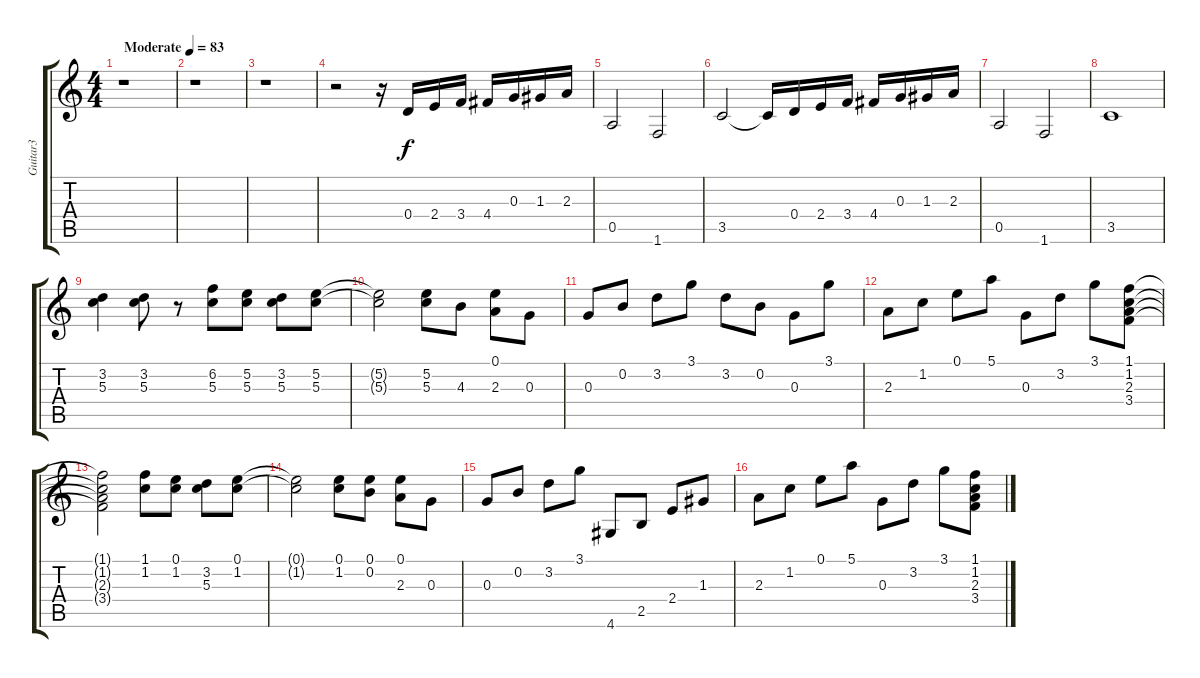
\track ("Guitar3" "Guitar3") {instrument distortionguitar}
\staff {score tabs}
\tuning (E4 B3 G3 D3 A2 E2) {hide}
\ts (4 4)
\tempo (83 "Moderate")
\clef g2
\ks c
r.1{dy f instrument distortionguitar} |
r.1 |
r.1 |
r.2 r.16 0.4.16 2.4.16 3.4.16 4.4.16 0.3.16 1.3.16 2.3.16 |
0.5.2 1.6.2 |
3.5.2 3.5{t}.16 0.4.16 2.4.16 3.4.16 4.4.16 0.3.16 1.3.16 2.3.16 |
0.5.2 1.6.2 |
3.5.1 |
(3.2 5.3).4 (3.2 5.3).8 r.8 (6.2 5.3).8 (5.2 5.3).8 (3.2 5.3).8 (5.2 5.3).8 |
(5.2{t} 5.3{t}).2 (5.2 5.3).8 4.3.8 (0.1 2.3).8 0.3.8 |
0.3.8 0.2.8 3.2.8 3.1.8 3.2.8 0.2.8 0.3.8 3.1.8 |
2.3.8 1.2.8 0.1.8 5.1.8 0.3.8 3.2.8 3.1.8 (1.1 1.2 2.3 3.4).8 |
(1.1{t} 1.2{t} 2.3{t} 3.4{t}).2 (1.1 1.2).8 (0.1 1.2).8 (3.2 5.3).8 (0.1 1.2).8 |
(0.1{t} 1.2{t}).2 (0.1 1.2).8 (0.1 0.2).8 (0.1 2.3).8 0.3.8 |
0.3.8 0.2.8 3.2.8 3.1.8 4.6.8 2.5.8 2.4.8 1.3.8 |
2.3.8 1.2.8 0.1.8 5.1.8 0.3.8 3.2.8 3.1.8 (1.1 1.2 2.3 3.4).8
